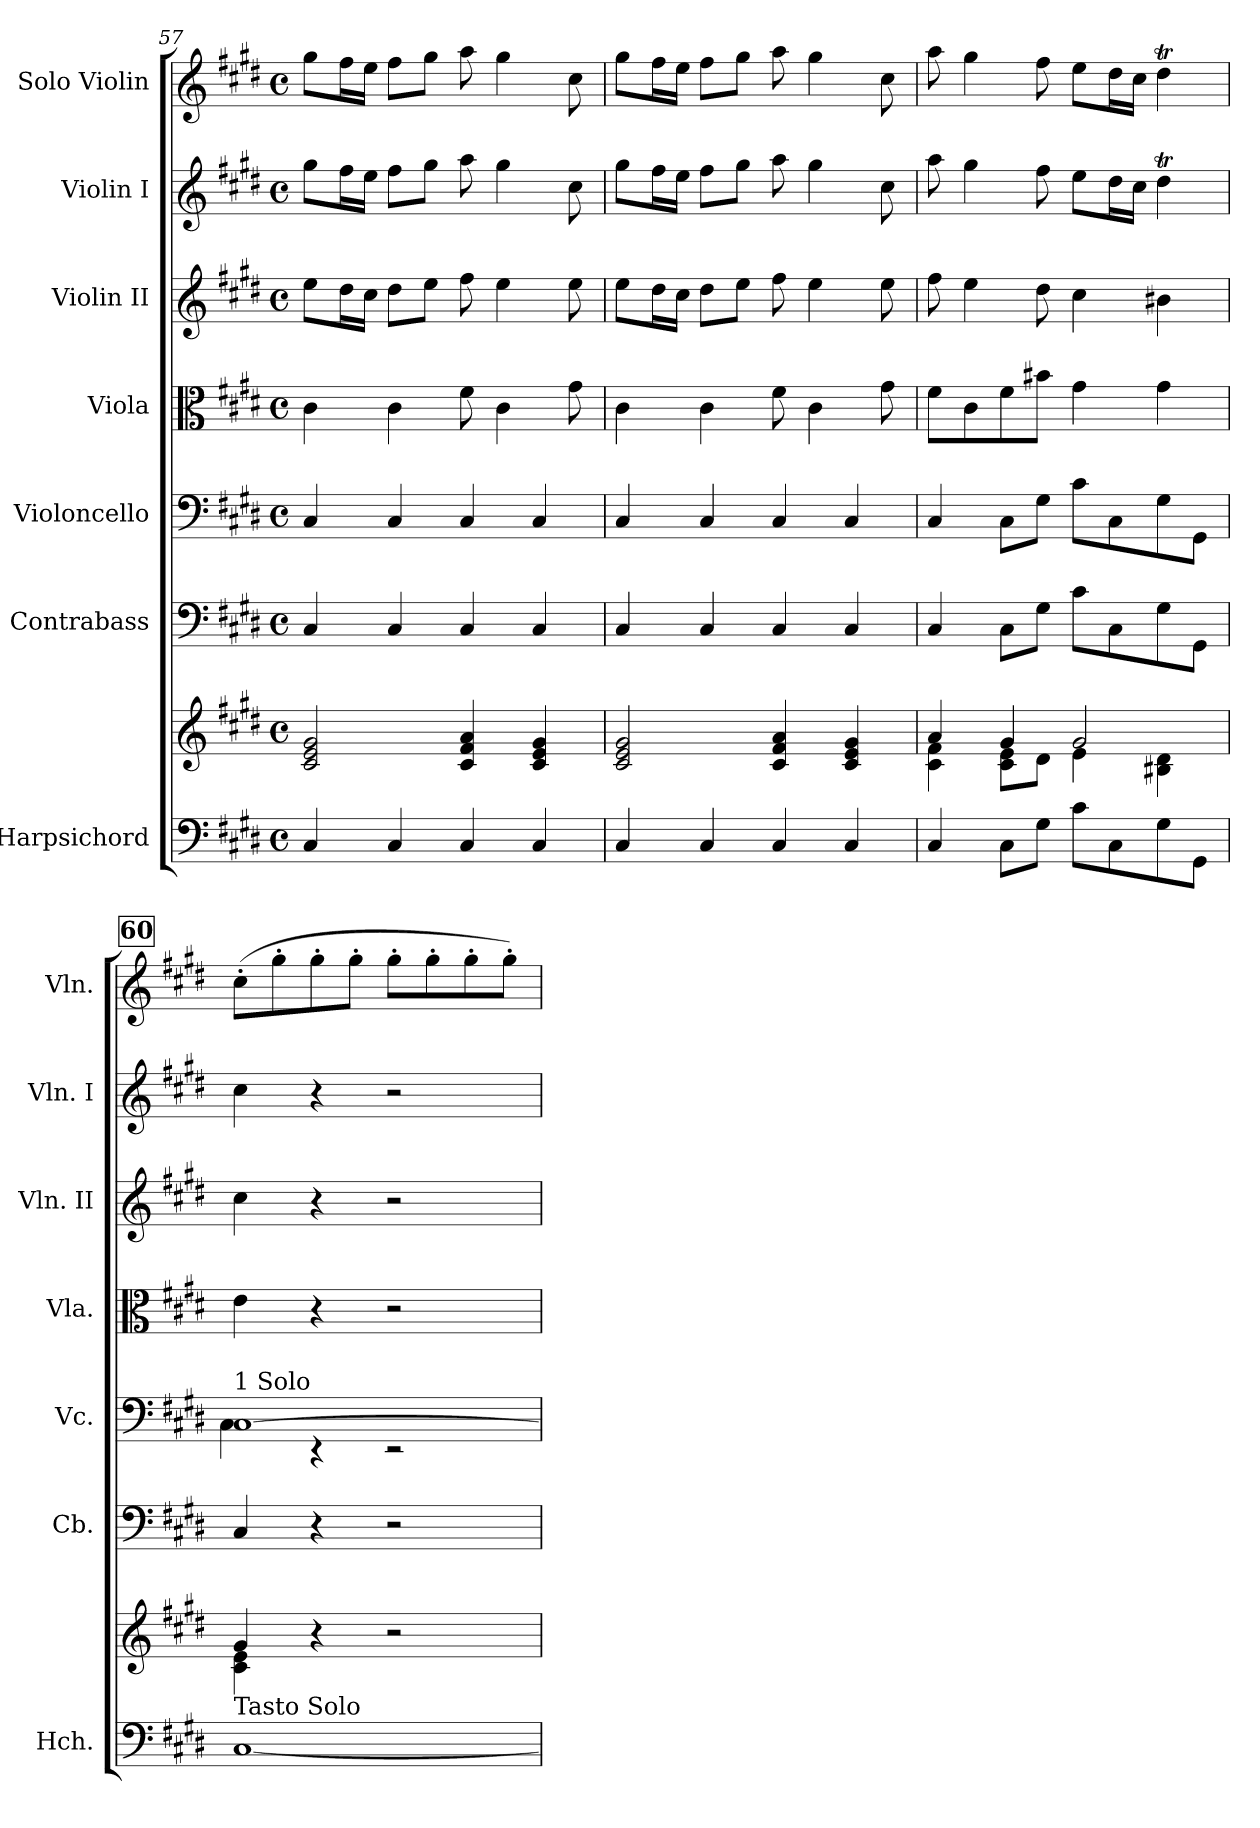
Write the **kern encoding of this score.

**kern	**kern	**kern	**kern	**kern	**kern	**kern	**kern
*part7	*part7	*part6	*part5	*part4	*part3	*part2	*part1
*staff8	*staff7	*staff6	*staff5	*staff4	*staff3	*staff2	*staff1
*I"Harpsichord	*	*I"Contrabass	*I"Violoncello	*I"Viola	*I"Violin II	*I"Violin I	*I"Solo Violin
*I'Hch.	*	*I'Cb.	*I'Vc.	*I'Vla.	*I'Vln. II	*I'Vln. I	*I'Vln.
*clefF4	*clefG2	*clefF4	*clefF4	*clefC3	*clefG2	*clefG2	*clefG2
*	*	*ITrd7c12	*	*	*	*	*
*k[f#c#g#d#]	*k[f#c#g#d#]	*k[f#c#g#d#]	*k[f#c#g#d#]	*k[f#c#g#d#]	*k[f#c#g#d#]	*k[f#c#g#d#]	*k[f#c#g#d#]
*M4/4	*M4/4	*M4/4	*M4/4	*M4/4	*M4/4	*M4/4	*M4/4
*met(c)	*met(c)	*met(c)	*met(c)	*met(c)	*met(c)	*met(c)	*met(c)
=57	=57	=57	=57	=57	=57	=57	=57
4C#/	2c#/ 2e/ 2g#/	4CC#/	4C#/	4c#\	8ee\L	8gg#\L	8gg#\L
.	.	.	.	.	16dd#\L	16ff#\L	16ff#\L
.	.	.	.	.	16cc#\JJ	16ee\JJ	16ee\JJ
4C#/	.	4CC#/	4C#/	4c#\	8dd#\L	8ff#\L	8ff#\L
.	.	.	.	.	8ee\J	8gg#\J	8gg#\J
4C#/	4c#/ 4f#/ 4a/	4CC#/	4C#/	8f#\	8ff#\	8aa\	8aa\
.	.	.	.	4c#\	4ee\	4gg#\	4gg#\
4C#/	4c#/ 4e/ 4g#/	4CC#/	4C#/	.	.	.	.
.	.	.	.	8g#\	8ee\	8cc#\	8cc#\
!!LO:PB:g=z
=58	=58	=58	=58	=58	=58	=58	=58
4C#/	2c#/ 2e/ 2g#/	4CC#/	4C#/	4c#\	8ee\L	8gg#\L	8gg#\L
.	.	.	.	.	16dd#\L	16ff#\L	16ff#\L
.	.	.	.	.	16cc#\JJ	16ee\JJ	16ee\JJ
4C#/	.	4CC#/	4C#/	4c#\	8dd#\L	8ff#\L	8ff#\L
.	.	.	.	.	8ee\J	8gg#\J	8gg#\J
4C#/	4c#/ 4f#/ 4a/	4CC#/	4C#/	8f#\	8ff#\	8aa\	8aa\
.	.	.	.	4c#\	4ee\	4gg#\	4gg#\
4C#/	4c#/ 4e/ 4g#/	4CC#/	4C#/	.	.	.	.
.	.	.	.	8g#\	8ee\	8cc#\	8cc#\
=59	=59	=59	=59	=59	=59	=59	=59
*	*^	*	*	*	*	*	*
4C#/	4c#\ 4f#\	4a/	4CC#/	4C#/	8f#\L	8ff#\	8aa\	8aa\
.	.	.	.	.	8c#\	4ee\	4gg#\	4gg#\
8C#\L	8c#\ 8e\L	4g#/	8CC#\L	8C#\L	8f#\	.	.	.
8G#\J	8d#\J	.	8GG#\J	8G#\J	8b#X\J	8dd#\	8ff#\	8ff#\
8c#\L	4e\	2g#/	8C#\L	8c#\L	4g#\	4cc#\	8ee\L	8ee\L
8C#\	.	.	8CC#\	8C#\	.	.	16dd#\L	16dd#\L
.	.	.	.	.	.	.	16cc#\JJ	16cc#\JJ
8G#\	4B#X\ 4d#\	.	8GG#\	8G#\	4g#\	4b#X\	4dd#t\	4dd#t\
8GG#\J	.	.	8GGG#\J	8GG#\J	.	.	.	.
!!LO:REH:place=s1:a:B:fs=14:t=60
=60	=60	=60	=60	=60	=60	=60	=60	=60
*	*	*	*	*^	*	*	*	*
!	!	!	!	!LO:TX:a:t=1 Solo	!	!	!	!	!
!LO:TX:a:t=Tasto Solo	!	!	!	!	!	!	!	!	!
[1C#	4c#\ 4e\	4g#/	4CC#/	[1C#	4C#\	4e\	4cc#\	4cc#\	(>8cc#'\L
.	.	.	.	.	.	.	.	.	8gg#'\
.	4r	2.ryy	4r	.	4r	4r	4r	4r	8gg#'\
.	.	.	.	.	.	.	.	.	8gg#'\J
.	2r	.	2r	.	2r	2r	2r	2r	8gg#'\L
.	.	.	.	.	.	.	.	.	8gg#'\
.	.	.	.	.	.	.	.	.	8gg#'\
.	.	.	.	.	.	.	.	.	8gg#'\J)
*	*v	*v	*	*v	*v	*	*	*	*
=	=	=	=	=	=	=	=
*-	*-	*-	*-	*-	*-	*-	*-
